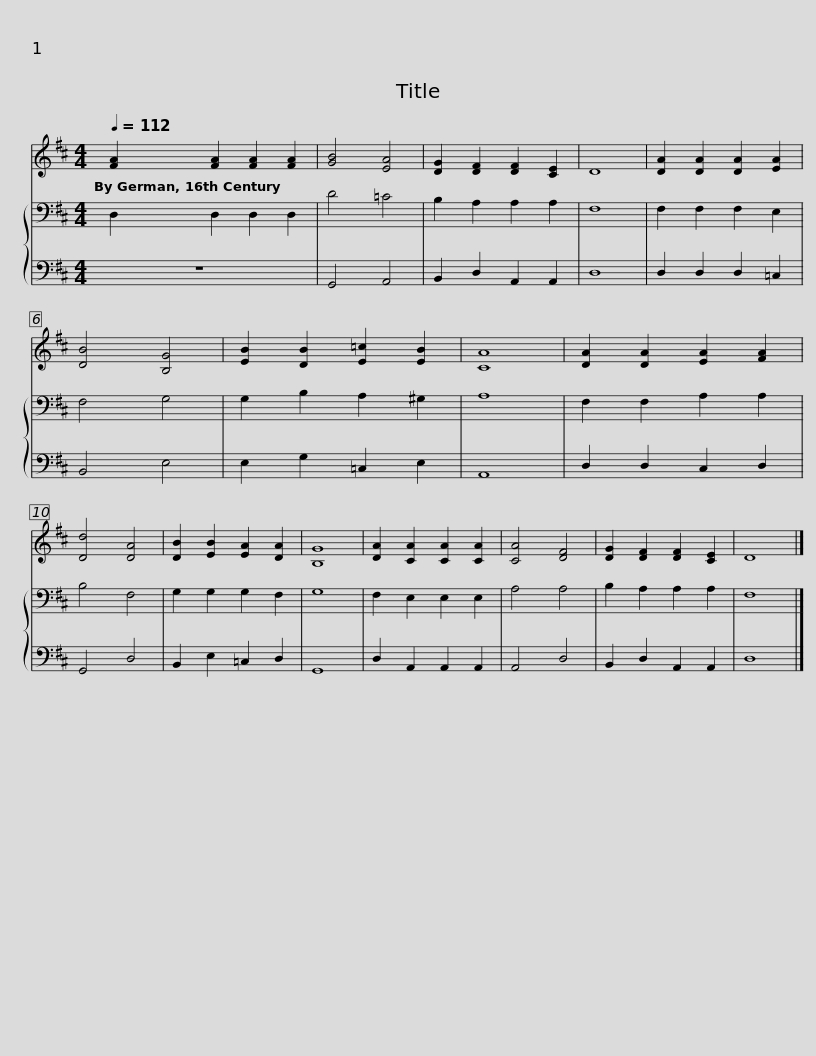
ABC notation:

X:1
%%score 1 { 2 | 3 }
L:1/8
Q:1/4=112
M:4/4
I:linebreak $
K:D
V:1 treble
V:2 bass
V:3 bass
V:1
 [FA]2 [FA]2 [FA]2 [FA]2 | [GB]4 [EA]4 | [DG]2 [DF]2 [DF]2 [CE]2 | D8 | [DA]2 [DA]2 [DA]2 [EA]2 | %5
 [DB]4 [B,G]4 |$ [EB]2 [DB]2 [E=c]2 [EB]2 | [CA]8 | [DA]2 [DA]2 [EA]2 [FA]2 | [Dd]4 [DA]4 | %10
 [DB]2 [EB]2 [EA]2 [DA]2 | [B,G]8 | [DA]2 [CA]2 [CA]2 [CA]2 | [CA]4 [DF]4 | [DG]2 [DF]2 [DF]2 [CE]2 | %15
 D8 |] %16
V:2
 D,2 D,2 D,2 D,2 | D4 =C4 | B,2 A,2 A,2 A,2 | F,8 | F,2 F,2 F,2 E,2 | %5
 F,4 G,4 |$ G,2 B,2 A,2 ^G,2 | A,8 | F,2 F,2 A,2 A,2 | B,4 F,4 | %10
 G,2 G,2 G,2 F,2 | G,8 | F,2 E,2 E,2 E,2 | A,4 A,4 | B,2 A,2 A,2 A,2 | %15
 F,8 |] %16
V:3
 z8 | G,,4 A,,4 | B,,2 D,2 A,,2 A,,2 | D,8 | D,2 D,2 D,2 =C,2 | %5
 B,,4 E,4 |$ E,2 G,2 =C,2 E,2 | A,,8 | D,2 D,2 C,2 D,2 | G,,4 D,4 | %10
 B,,2 E,2 =C,2 D,2 | G,,8 | D,2 A,,2 A,,2 A,,2 | A,,4 D,4 | B,,2 D,2 A,,2 A,,2 | %15
 D,8 |] %16
